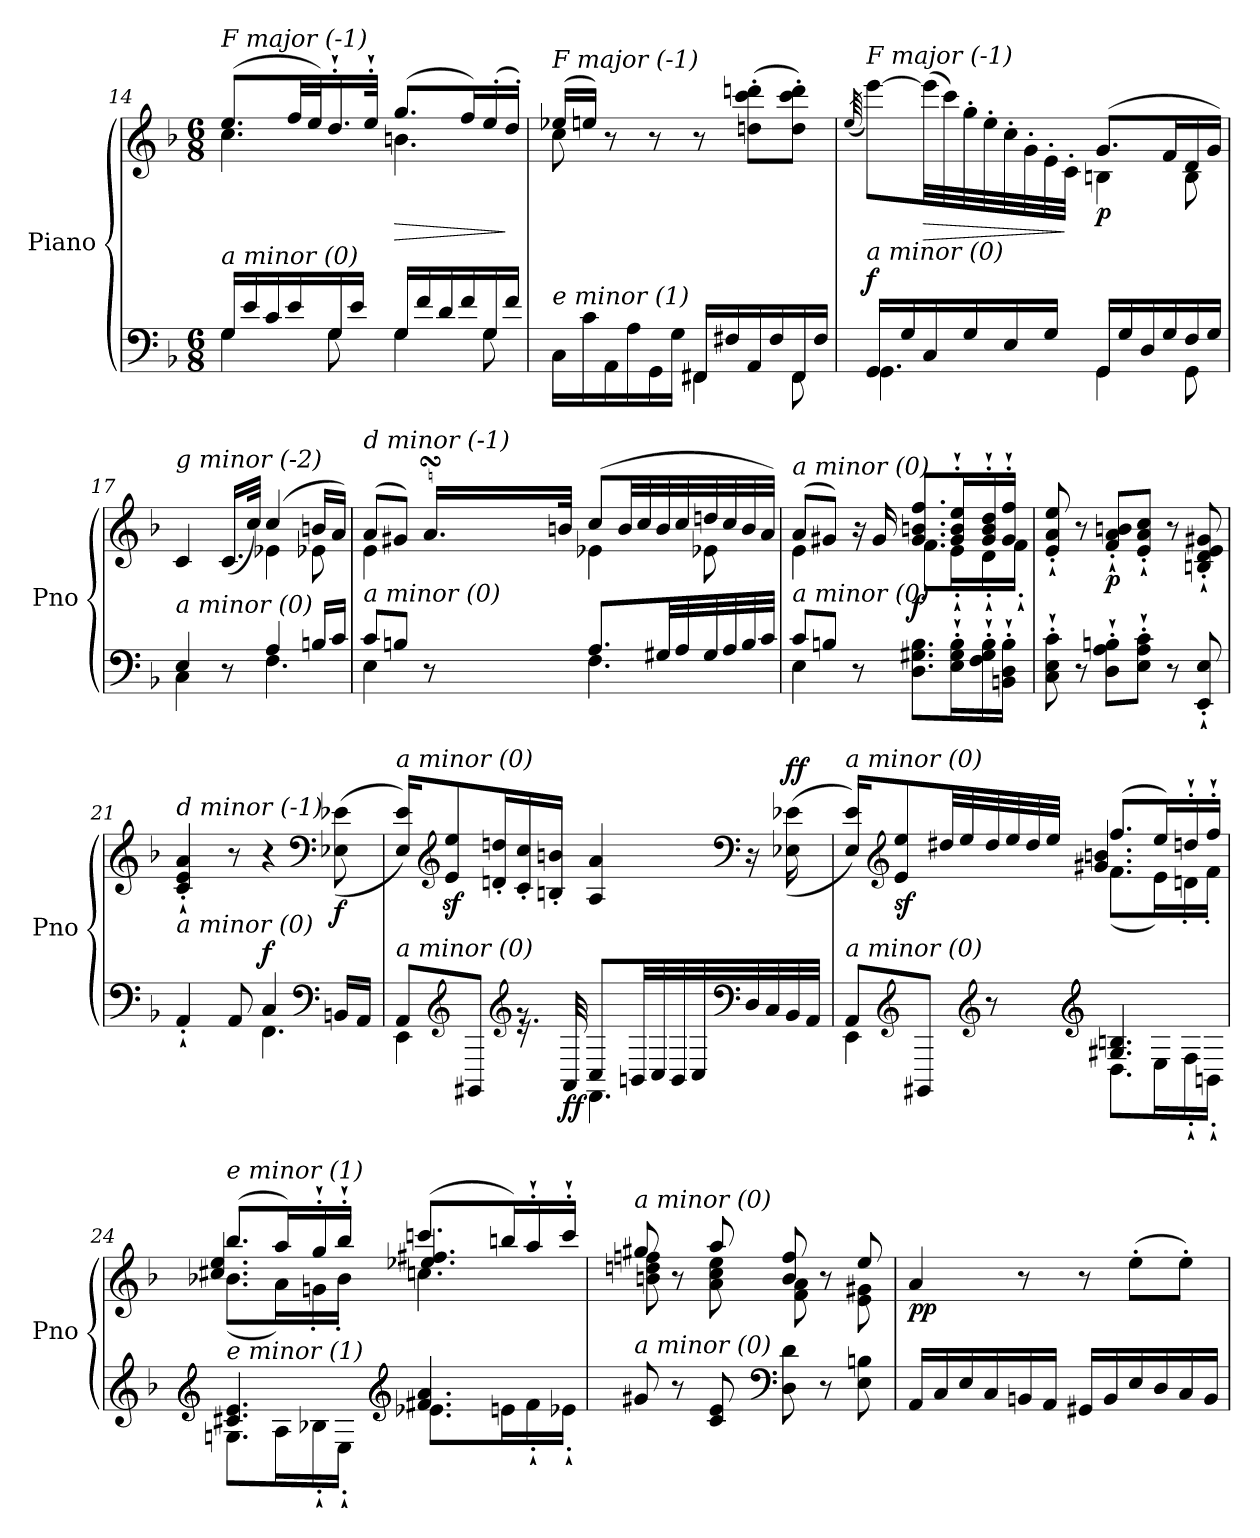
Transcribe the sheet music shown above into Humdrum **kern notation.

**kern	**kern	**dynam
*part1	*part1	*part1
*staff2	*staff1	*staff1/2
*I"Piano	*	*
*I'Pno	*	*
*clefF4	*clefG2	*
*k[b-]	*k[b-]	*
*M6/8	*M6/8	*
=14	=14	=14
*^	*^	*
!	!	!LO:TX:i:t=F major (-1)	!	!
!LO:TX:i:t=a minor (0)	!	!	!	!
16G/LL	4G\	(>8.ee/L	4.cc\	.
16e/	.	.	.	.
16c/	.	.	.	.
16e/	.	32ff/LL	.	.
.	.	32ee/J)	.	.
16G/	8G\	16.dd`'/	.	.
16e/JJ	.	.	.	.
.	.	32ee`'/JJk	.	.
!	!	!	!	!LO:HP:b
16G/LL	4G\	(>8.gg/L	4.bn\	>
16f/	.	.	.	.
16d/	.	.	.	.
16f/	.	16ff/L)	.	.
16G/	8G\	(>16ee'/	.	.
16f/JJ	.	16dd'/JJ)	.	]
=15	=15	=15	=15	=15
*	*^	*	*^	*
!	!	!	!LO:TX:i:t=F major (-1)	!	!	!
!LO:TX:i:t=e minor (1)	!	!	!	!	!	!
!	!	!	!	!	!	!LO:DY:b
8ryy	16C\LL	4.ryy	(>16ee-Xi/LL	8cc\	4.ryy	other-dynamics
.	16c\	.	16ee/JJ)	.	.	.
2ryy	16AA\	.	8r	2ryy	.	.
.	16A\	.	.	.	.	.
.	16GG\	.	8r	.	.	.
.	16G\JJ	.	.	.	.	.
.	16FF#X/LL	4FF#X\	8r	.	4.ryy	.
.	16F#X/	.	.	.	.	.
.	16AA/	.	(>8ddn\' 8ccc\' 8dddn\'L	.	.	.
.	16F#/	.	.	.	.	.
8ryy	16FF#/	8FF#\	8dd\' 8ccc\' 8ddd\'J)	8ryy	.	.
.	16F#/JJ	.	.	.	.	.
*	*	*	*v	*v	*v	*
!!LO:LB:g=z
=16	=16	=16	=16	=16
.	.	.	(>64qee/	.
*	*	*	*^	*
!	!	!	!LO:TX:i:t=F major (-1)	!	!
!LO:TX:i:t=a minor (0)	!	!	!	!	!
!	!	!	!	!	!LO:DY:a=2
4.ryy	16GG/LL	4.GG\	[8eee\L)	4.ryy	f
.	16G/	.	.	.	.
!	!	!	!	!	!LO:HP:b
.	16C/	.	(>32eee\LL]	.	>
.	.	.	32ccc\)	.	.
.	16G/	.	32gg'\	.	.
.	.	.	32ee'\	.	.
.	16E/	.	32cc'\	.	.
.	.	.	32g'\	.	.
.	16G/JJ	.	32e'\	.	.
.	.	.	32c'\JJJ	.	]
!	!	!	!	!	!LO:DY:b
4.ryy	16GG/LL	4GG\	(8.g/L	4Bn\	p
.	16G/	.	.	.	.
.	16D/	.	.	.	.
.	16G/	.	16f/L	.	.
.	16F/	8GG\	16d/	8B\	.
.	16G/JJ	.	16g/JJ)	.	.
=17	=17	=17	=17	=17	=17
*	*	*	*	*^	*
!	!	!	!LO:TX:i:t=g minor (-2)	!	!	!
!LO:TX:i:t=a minor (0)	!	!	!	!	!	!
4.ryy	4E/	4C\	4c/	4.ryy	4ryy	.
.	8r	8ryy	(16.c/LL	.	8ryy	.
.	.	.	32cc/JJk)	.	.	.
4.ryy	4A/	4.F\	(>4cc/	4e-Xi\	4.ryy	.
.	16Bn/LL	.	16bn/LL	8e-Xi\	.	.
.	16c/JJ	.	16a/JJ)	.	.	.
=18	=18	=18	=18	=18	=18	=18
!	!	!	!LO:TX:i:t=d minor (-1)	!	!	!
!LO:TX:i:t=a minor (0)	!	!	!	!	!	!
4ryy	8c/L	4E\	(>8a/L	4e\	4ryy	.
.	8Bn/J	.	8g#X/J)	.	.	.
32ryy	8r	8ryy	16.asSsS/LL	32ryy	8ryy	.
*	*	*	*	*Xtuplet	*	*
4...ryy	.	.	.	96bnyy	.	.
.	.	.	.	96ayy	.	.
.	.	.	.	96g#Xyy	.	.
.	.	.	.	16ayy	.	.
.	.	.	32bn/JJk	.	.	.
!	!	!	!	!	!	!LO:DY:b
.	8.A/L	4.F\	(>8cc/L	4e-Xi\	4.ryy	other-dynamics
.	.	.	32b/LL	.	.	.
.	.	.	32cc/	.	.	.
.	32G#X/LL	.	32b/	.	.	.
.	32A/	.	32cc/	.	.	.
.	32G#/	.	32ddn/	8e-Xi\	.	.
.	32A/	.	32cc/	.	.	.
.	32B/	.	32b/	.	.	.
.	32c/JJJ	.	32a/JJJ)	.	.	.
!!LO:PB:g=z	!!	!!
=19	=19	=19	=19	=19	=19	=19
!	!	!	!LO:TX:i:t=a minor (0)	!	!	!
!LO:TX:i:t=a minor (0)	!	!	!	!	!	!
4ryy	8c/L	4E\	(8a/L	4e\	4ryy	.
.	8Bn/J	.	8g#X/J)	.	.	.
8ryy	8r	2ryy	16r	8ryy	2ryy	.
.	.	.	16g#/	.	.	.
!	!	!	!	!	!	!LO:DY:b
4.ryy	8.D\ 8.G#X\ 8.B\L	.	8.g#/ 8.bn/ 8.ff/L	8.f\L	.	f
.	16E\`' 16G#\`' 16B\`'L	.	16g#/`' 16b/`' 16ee/`'L	16e`'\L	.	.
.	16F\`' 16G#\`' 16B\`'	.	16g#/`' 16b/`' 16dd/`'	16d`'\	.	.
.	16BBn\`' 16D\`' 16B\`'JJ	.	16g#/`' 16ff/`'JJ	16f`'\JJ	.	.
*	*v	*v	*	*	*	*
*	*	*	*v	*v	*
=20	=20	=20	=20	=20
!	!	!LO:TX:i:t=a minor (0)	!	!
!LO:TX:i:t=a minor (0)	!	!	!	!
*v	*v	*	*	*
*	*v	*v	*
8C\`' 8E\`' 8c\`'	8e/`' 8a/`' 8ee/`'	.
8r	8r	.
!	!	!LO:DY:b
8D\`' 8A\`' 8Bn\`'L	8f/`' 8a/`' 8bn/`'L	p
8E\`' 8A\`' 8c\`'J	8e/`' 8a/`' 8cc/`'J	.
8r	8r	.
8EE/`' 8E/`'	8Bn/`' 8d/`' 8e/`' 8g#X/`'	.
=21	=21	=21
*^	*^	*
!	!	!LO:TX:i:t=d minor (-1)	!	!
!LO:TX:i:t=a minor (0)	!	!	!	!
4AA`'/	4.ryy	4c/`' 4e/`' 4a/`'	4.ryy	.
8AA/	.	8r	.	.
!	!	!	!	!LO:DY:a=2
4C/	4.FF\	4r	4.ryy	f
*clefF4	*	*clefF4	*	*
!	!	!	!	!LO:DY:b
16BBn/LL	.	(>(8E-Xi\ 8e-Xi\	.	f
16AA/JJ	.	.	.	.
*	*	*v	*v	*
!!LO:LB:g=z
=22	=22	=22	=22
!	!	!LO:TX:i:t=a minor (0)	!
!LO:TX:i:t=a minor (0)	!	!	!
8AA/L	4EE\	16E/ 16e/KL))	.
*clefG2	*	*clefG2	*
.	.	8e/z< 8ee/z<	.
8GG#X/J	.	.	.
.	.	16dn/' 16ddn/'L	.
16.re	8rg	16c/' 16cc/'	.
.	.	16Bn/' 16bn/'JJ	.
!	!	!	!LO:DY:b=2
32AA/	.	.	ff
8C/L	4.FF\	4A/ 4a/	.
32BBn/LL	.	.	.
32C/	.	.	.
32BB/	.	.	.
32C/	.	.	.
*clefF4	*	*clefF4	*
32D/	.	16r	.
32C/	.	.	.
!	!	!	!LO:DY:a
32BB/	.	((16E-Xi\ 16e-Xi\	ff
32AA/JJJ	.	.	.
=23	=23	=23	=23
*^	*	*^	*
*	*	*^	*	*^	*
*	*	*	*	*	*	*^	*
!	!	!	!	!LO:TX:i:t=a minor (0)	!	!	!	!
!LO:TX:i:t=a minor (0)	!	!	!	!	!	!	!	!
4.ryy	4.ryy	8AA/L	4EE\	16E/ 16e/KL))	4.ryy	4.ryy	4ryy	.
*clefG2	*	*	*	*clefG2	*	*	*	*
!	!	!	!	!	!	!	!	!LO:DY:b
.	.	.	.	8e/ 8ee/	.	.	.	sf
.	.	8GG#X/J	.	.	.	.	.	.
.	.	.	.	32dd#Xj/LL	.	.	.	.
.	.	.	.	32ee/	.	.	.	.
.	.	8r	8ryy	32dd#j/	.	.	8ryy	.
.	.	.	.	32ee/	.	.	.	.
.	.	.	.	32dd#j/	.	.	.	.
.	.	.	.	32ee/JJJ	.	.	.	.
!	!	!	!	!	!	!	!	!LO:DY:b
4.ryy	4.ryy	4.G#X/ 4.Bn/	8.D\L	(>8.ff/L	(8.f\L	4.g#X/ 4.bn/	4.ryy	other-dynamics
.	.	.	16E\L	16ee/L)	16e\L)	.	.	.
.	.	.	16F`'\	16ddn`'/	16dn'\	.	.	.
.	.	.	16BBn`'\JJ	16ff`'/JJ	16f'\JJ	.	.	.
*	*	*	*	*	*	*v	*v	*
!!LO:LB:g=z
=24	=24	=24	=24	=24	=24	=24	=24
!	!	!	!	!LO:TX:i:t=e minor (1)	!	!	!
!LO:TX:i:t=e minor (1)	!	!	!	!	!	!	!
!	!	!	!	!	!	!	!LO:DY:b
*	*v	*v	*v	*	*	*	*
4.c#X/ 4.e/	8.Gn\L	(>8.bb-/L	(8.b-X\L	4.cc#X/ 4.ee/	other-dynamics
.	16A\L	16aa/L)	16a\L)	.	.
.	16B-X`'\	16gg`'/	16gn'\	.	.
.	16E`'\JJ	16bb-`'/JJ	16b-'\JJ	.	.
*clefG2	*	*	*	*	*
!	!	!	!	!	!LO:DY:b
4.f#X/ 4.a/	8.e-Xi\L	(>8.cccn/L	4.ccn\	4.ee-Xi/ 4.ff#X/	other-dynamics
.	16e\L	16bbn/L)	.	.	.
.	16f#`'\	16aa`'/	.	.	.
.	16e-X`'i\JJ	16ccc`'/JJ	.	.	.
*	*	*	*v	*v	*
=25	=25	=25	=25	=25
!	!	!LO:TX:i:t=a minor (0)	!	!
!LO:TX:i:t=a minor (0)	!	!	!	!
8ryy	8g#X/	8gg#X/	8bn\ 8ddn\ 8ffn\	.
8ryy	8r	8r	8ryy	.
4ryy	8c/ 8e/	8aa/	8a\ 8cc\ 8ee\	.
*clefF4	*	*	*	*
.	8D\ 8d\	8b/ 8ff/	8f\ 8a\	.
8ryy	8r	8r	8ryy	.
8ryy	8E\ 8Bn\	8ee/	8e\ 8g#X\	.
=26	=26	=26	=26	=26
!	!	!LO:TX:i:t=a minor (0)	!	!
!LO:TX:i:t=a minor (0)	!	!	!	!
!	!	!	!	!LO:DY:b
*v	*v	*	*	*
*	*v	*v	*
16AA/LL	4a/	pp
16C/	.	.
16E/	.	.
16C/	.	.
16BBn/	8r	.
16AA/JJ	.	.
16GG#X/LL	8r	.
16BB/	.	.
!	!	!LO:DY:b
16E/	(8ee'\L	other-dynamics
16D/	.	.
16C/	8ee'\J)	.
16BB/JJ	.	.
=	=	=
*-	*-	*-
